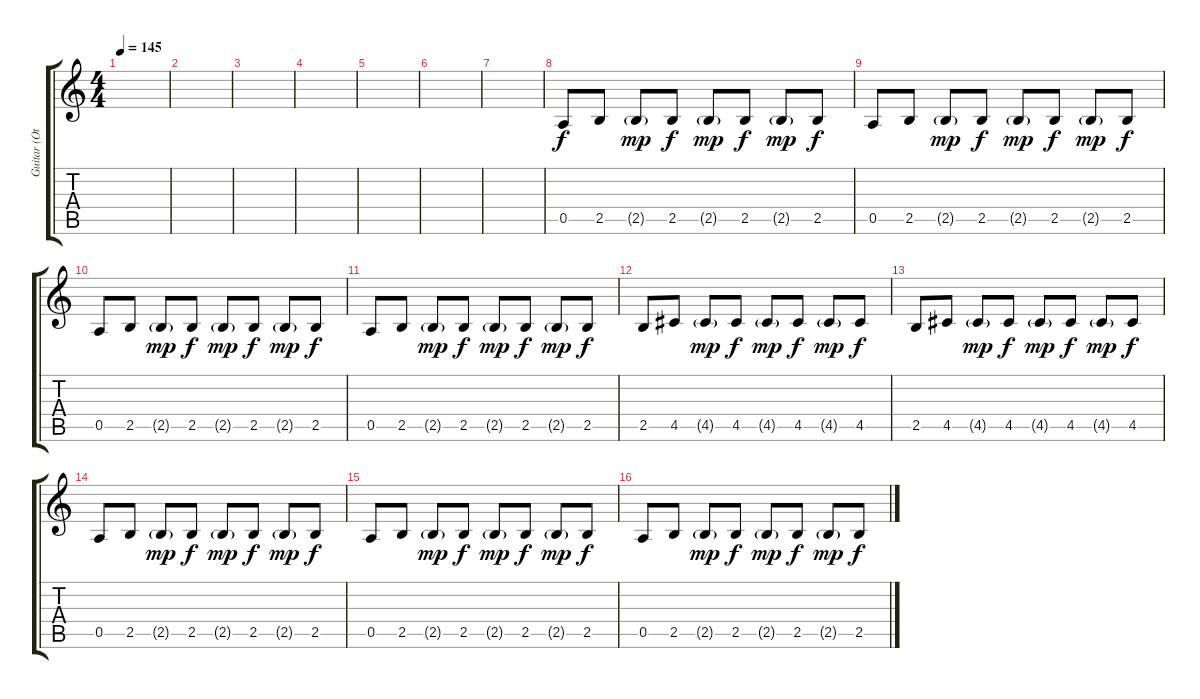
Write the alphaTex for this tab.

\track ("Guitar (Other)" "Guitar (Ot") {instrument electricguitarmuted}
\staff {score tabs}
\tuning (E4 B3 G3 D3 A2 E2) {hide}
\ts (4 4)
\tempo 145
\clef g2
\ks c
|
|
|
|
|
|
|
0.5.8 2.5.8 2.5{g}.8{dy mp} 2.5.8{dy f} 2.5{g}.8{dy mp} 2.5.8{dy f} 2.5{g}.8{dy mp} 2.5.8{dy f} |
0.5.8 2.5.8 2.5{g}.8{dy mp} 2.5.8{dy f} 2.5{g}.8{dy mp} 2.5.8{dy f} 2.5{g}.8{dy mp} 2.5.8{dy f} |
0.5.8 2.5.8 2.5{g}.8{dy mp} 2.5.8{dy f} 2.5{g}.8{dy mp} 2.5.8{dy f} 2.5{g}.8{dy mp} 2.5.8{dy f} |
0.5.8 2.5.8 2.5{g}.8{dy mp} 2.5.8{dy f} 2.5{g}.8{dy mp} 2.5.8{dy f} 2.5{g}.8{dy mp} 2.5.8{dy f} |
2.5.8 4.5.8 4.5{g}.8{dy mp} 4.5.8{dy f} 4.5{g}.8{dy mp} 4.5.8{dy f} 4.5{g}.8{dy mp} 4.5.8{dy f} |
2.5.8 4.5.8 4.5{g}.8{dy mp} 4.5.8{dy f} 4.5{g}.8{dy mp} 4.5.8{dy f} 4.5{g}.8{dy mp} 4.5.8{dy f} |
0.5.8 2.5.8 2.5{g}.8{dy mp} 2.5.8{dy f} 2.5{g}.8{dy mp} 2.5.8{dy f} 2.5{g}.8{dy mp} 2.5.8{dy f} |
0.5.8 2.5.8 2.5{g}.8{dy mp} 2.5.8{dy f} 2.5{g}.8{dy mp} 2.5.8{dy f} 2.5{g}.8{dy mp} 2.5.8{dy f} |
0.5.8 2.5.8 2.5{g}.8{dy mp} 2.5.8{dy f} 2.5{g}.8{dy mp} 2.5.8{dy f} 2.5{g}.8{dy mp} 2.5.8{dy f}
